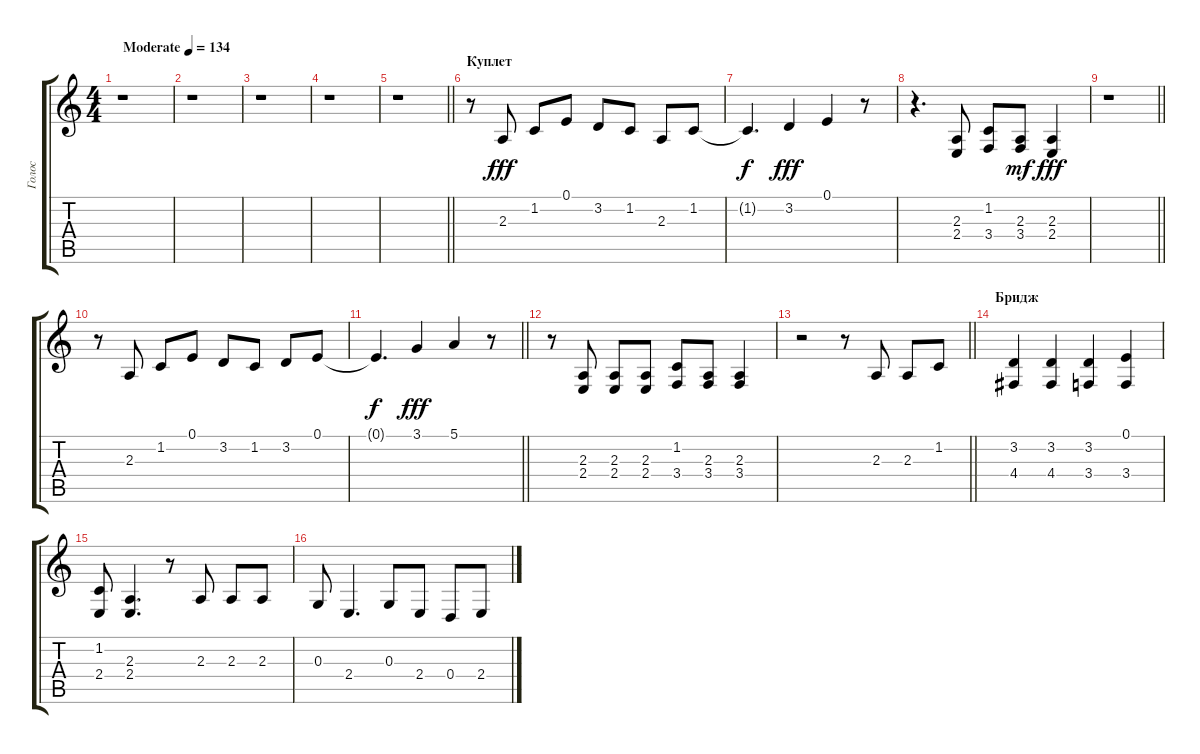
\track ("Голос" "Голос") {instrument viola}
\staff {score tabs}
\tuning (E4 B3 G3 D3 A2 E2) {hide}
\ts (4 4)
\tempo (134 "Moderate")
\clef g2
\ks c
r.1{dy fff instrument viola} |
r.1 |
r.1 |
r.1 |
\barLineRight lightlight
r.1 |
\section ("" "Куплет")
r.8 2.3.8 1.2.8 0.1.8 3.2.8 1.2.8 2.3.8 1.2.8 |
1.2{t}.4{d dy f} 3.2.4{dy fff} 0.1.4 r.8 |
r.4{d} (2.3 2.4).8 (1.2 3.4).8 (2.3 3.4).8{dy mf} (2.3 2.4).4{dy fff} |
\barLineRight lightlight
r.1 |
r.8 2.3.8 1.2.8 0.1.8 3.2.8 1.2.8 3.2.8 0.1.8 |
\barLineRight lightlight
0.1{t}.4{d dy f} 3.1.4{dy fff} 5.1.4 r.8 |
r.8 (2.3 2.4).8 (2.3 2.4).8 (2.3 2.4).8 (1.2 3.4).8 (2.3 3.4).8 (2.3 3.4).4 |
\barLineRight lightlight
r.2 r.8 2.3.8 2.3.8 1.2.8 |
\section ("" "Бридж")
(3.2 4.4).4 (3.2 4.4).4 (3.2 3.4).4 (0.1 3.4).4 |
(1.2 2.4).8 (2.3 2.4).4{d} r.8 2.3.8 2.3.8 2.3.8 |
0.3.8 2.4.4{d} 0.3.8 2.4.8 0.4.8 2.4.8
